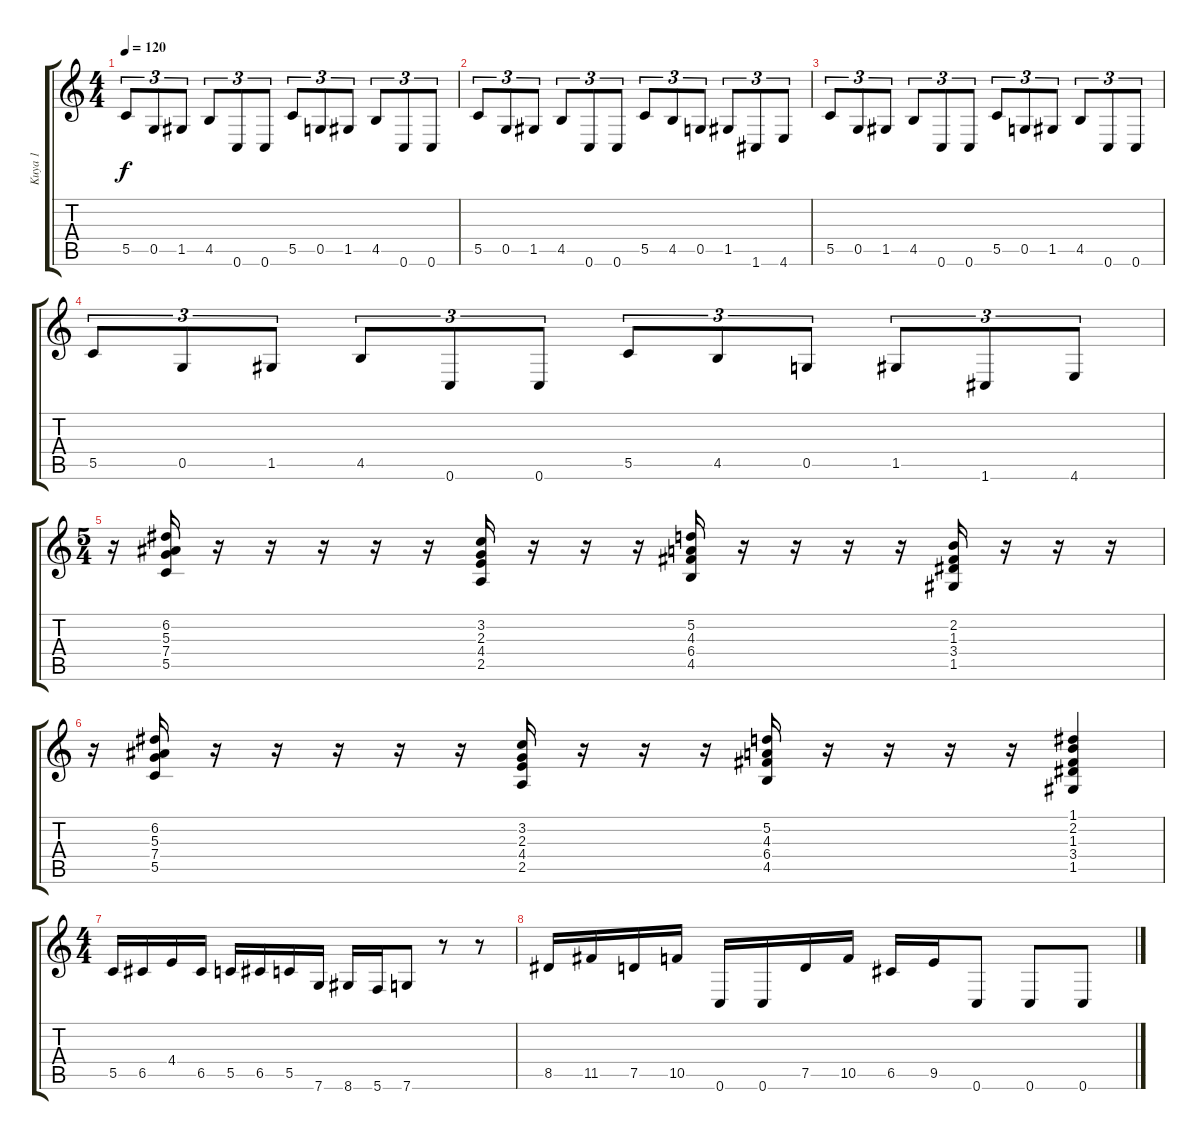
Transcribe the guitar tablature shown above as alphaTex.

\track ("Kuya 1" "Kuya 1") {instrument distortionguitar}
\staff {score tabs}
\tuning (D4 A3 F3 C3 G2 C2) {hide}
\ts (4 4)
\tempo 120
\clef g2
\ks c
5.5.8{tu (3 2) dy f} 0.5.8{tu (3 2)} 1.5.8{tu (3 2)} 4.5.8{tu (3 2)} 0.6.8{tu (3 2)} 0.6.8{tu (3 2)} 5.5.8{tu (3 2)} 0.5.8{tu (3 2)} 1.5.8{tu (3 2)} 4.5.8{tu (3 2)} 0.6.8{tu (3 2)} 0.6.8{tu (3 2)} |
5.5.8{tu (3 2)} 0.5.8{tu (3 2)} 1.5.8{tu (3 2)} 4.5.8{tu (3 2)} 0.6.8{tu (3 2)} 0.6.8{tu (3 2)} 5.5.8{tu (3 2)} 4.5.8{tu (3 2)} 0.5.8{tu (3 2)} 1.5.8{tu (3 2)} 1.6.8{tu (3 2)} 4.6.8{tu (3 2)} |
5.5.8{tu (3 2)} 0.5.8{tu (3 2)} 1.5.8{tu (3 2)} 4.5.8{tu (3 2)} 0.6.8{tu (3 2)} 0.6.8{tu (3 2)} 5.5.8{tu (3 2)} 0.5.8{tu (3 2)} 1.5.8{tu (3 2)} 4.5.8{tu (3 2)} 0.6.8{tu (3 2)} 0.6.8{tu (3 2)} |
5.5.8{tu (3 2)} 0.5.8{tu (3 2)} 1.5.8{tu (3 2)} 4.5.8{tu (3 2)} 0.6.8{tu (3 2)} 0.6.8{tu (3 2)} 5.5.8{tu (3 2)} 4.5.8{tu (3 2)} 0.5.8{tu (3 2)} 1.5.8{tu (3 2)} 1.6.8{tu (3 2)} 4.6.8{tu (3 2)} |
\ts (5 4)
r.16 (6.2 5.3 7.4 5.5).16 r.16 r.16 r.16 r.16 r.16 (3.2 2.3 4.4 2.5).16 r.16 r.16 r.16 (5.2 4.3 6.4 4.5).16 r.16 r.16 r.16 r.16 (2.2 1.3 3.4 1.5).16 r.16 r.16 r.16 |
r.16 (6.2 5.3 7.4 5.5).16 r.16 r.16 r.16 r.16 r.16 (3.2 2.3 4.4 2.5).16 r.16 r.16 r.16 (5.2 4.3 6.4 4.5).16 r.16 r.16 r.16 r.16 (1.1 2.2 1.3 3.4 1.5).4 |
\ts (4 4)
5.5.16 6.5.16 4.4.16 6.5.16 5.5.16 6.5.16 5.5.16 7.6.16 8.6.16 5.6.16 7.6.8 r.8 r.8 |
8.5.16 11.5.16 7.5.16 10.5.16 0.6.16 0.6.16 7.5.16 10.5.16 6.5.16 9.5.16 0.6.8 0.6.8 0.6.8
